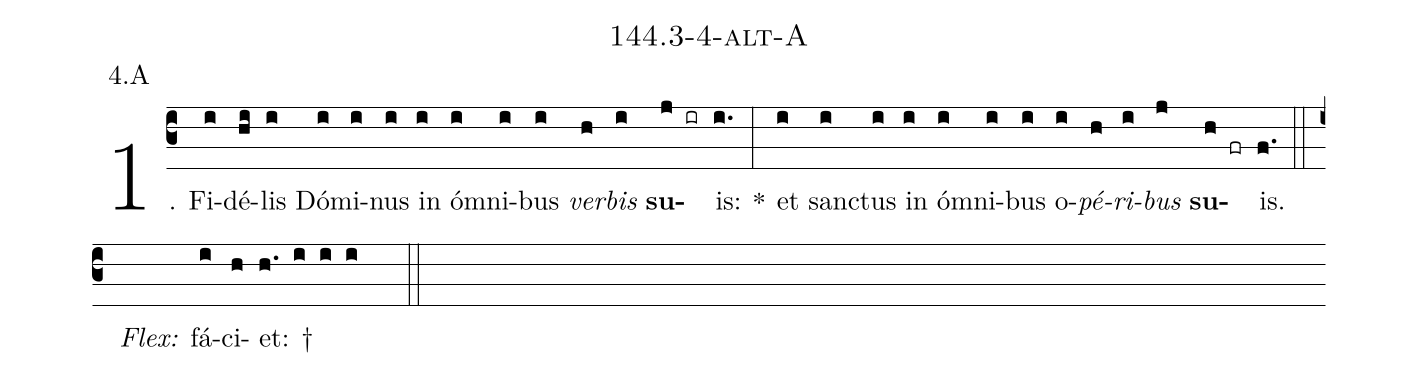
name: 144.3-4-alt-A;
annotation: 4.A;
%%
(c3)1. Fi(i)dé(hi)lis(i) Dó(i)mi(i)nus(i) in(i) óm(i)ni(i)bus(i) <i>ver</i>(h)<i>bis</i>(i) <b>su</b>(j ir)is:(i.) *(:) et(i) sanc(i)tus(i) in(i) óm(i)ni(i)bus(i) o(i)<i>pé</i>(h)<i>ri</i>(i)<i>bus</i>(j) <b>su</b>(h fr)is.(f.) (::)
<i>Flex:</i>()  fá(i)ci(h)et: †(h. i i i  ::)
